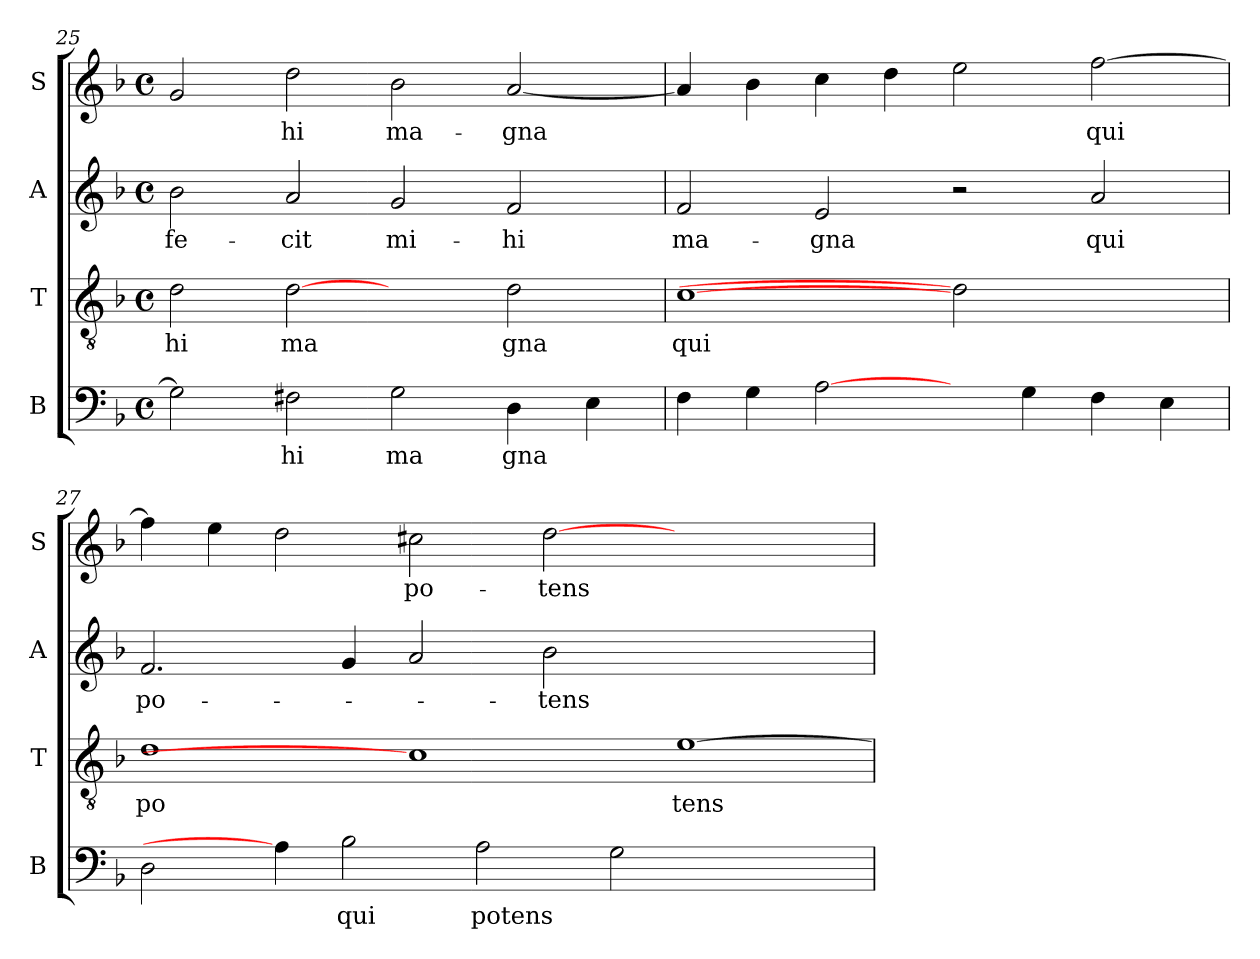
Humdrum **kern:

**kern	**text	**kern	**text	**kern	**text	**kern	**text
*part4	*part4	*part3	*part3	*part2	*part2	*part1	*part1
*staff4	*staff4	*staff3	*staff3	*staff2	*staff2	*staff1	*staff1
*I"B	*	*I"T	*	*I"A	*	*I"S	*
*I'B	*	*I'T	*	*I'A	*	*I'S	*
!!LO:PB:g=z
*clefF4	*	*clefGv2	*	*clefG2	*	*clefG2	*
*k[b-]	*	*k[b-]	*	*k[b-]	*	*k[b-]	*
*F:	*	*F:	*	*F:	*	*F:	*
*M4/4	*	*M4/4	*	*M4/4	*	*M4/4	*
*met(c)	*	*met(c)	*	*met(c)	*	*met(c)	*
=25	=25	=25	=25	=25	=25	=25	=25
!	!	!	!LO:LY:b:cj	!	!LO:LY:b:cj	!	!
*^	*	*	*	*	*	*^	*
2G\]	64ryy	.	2d\	hi	2b-\	fe-	2g/	64ryy	.
.	1ryy	.	.	.	.	.	.	1ryy	.
!	!	!LO:LY:b:cj	!	!LO:LY:b:cj	!	!LO:LY:b:cj	!	!	!LO:LY:b:cj
2F#X\	.	hi	[2d	ma	2a/	-cit	2dd\	.	-hi
!	!	!LO:LY:b:cj	!	!	!	!LO:LY:b:cj	!	!	!LO:LY:b:cj
2G\	.	ma	2ryy	.	2g/	mi-	2b-\	.	ma-
.	2ryy	.	.	.	.	.	.	2ryy	.
!	!	!LO:LY:b	!	!LO:LY:b:cj	!	!LO:LY:b:cj	!	!	!LO:LY:b
4D\	.	gna	2d\	gna	2f/	-hi	[<2a/	.	-gna
.	4ryy	.	.	.	.	.	.	4ryy	.
4E\	.	.	.	.	.	.	.	.	.
.	8...ryy	.	.	.	.	.	.	8...ryy	.
=26	=26	=26	=26	=26	=26	=26	=26	=26	=26
!	!	!	!	!LO:LY:b:cj	!	!LO:LY:b:cj	!	!	!
*v	*v	*	*	*	*	*	*v	*v	*
4F\	.	[1c	qui	2f/	ma-	4a/]	.
4G\	.	.	.	.	.	4b-\	.
!	!	!	!	!	!LO:LY:b:cj	!	!
[2A\	.	.	.	2e/	-gna	4cc\	.
.	.	.	.	.	.	4dd\	.
4ryy	.	2d]	.	2r	.	2ee\	.
4G\	.	.	.	.	.	.	.
!	!	!	!	!	!LO:LY:b:cj	!	!LO:LY:b
4F\	.	2ryy	.	2a/	qui	[>2ff\	qui
4E\	.	.	.	.	.	.	.
=27	=27	=27	=27	=27	=27	=27	=27
!	!	!	!LO:LY:b:cj	!	!LO:LY:b:cj	!	!
2D\	.	1d	po	2.f/	po-	4ff\]	.
.	.	.	.	.	.	4ee\	.
4A\]	.	.	.	.	.	2dd\	.
!	!LO:LY:b:cj	!	!	!	!	!	!
2B-\	qui	.	.	4g/	.	.	.
!	!	!	!	!	!	!	!LO:LY:b:cj
.	.	1c]	.	2a/	.	2cc#X\	po-
!	!LO:LY:b	!	!	!	!	!	!
2A\	potens	.	.	.	.	.	.
!	!	!	!	!	!LO:LY:b:cj	!	!LO:LY:b
.	.	.	.	2b-\	-tens	[>2dd\	-tens
2G\	.	.	.	.	.	.	.
!	!	!	!LO:LY:b	!	!	!	!
.	.	[>1e	tens	1ryy	.	1ryy	.
2.ryy	.	.	.	.	.	.	.
=	=	=	=	=	=	=	=
*-	*-	*-	*-	*-	*-	*-	*-
